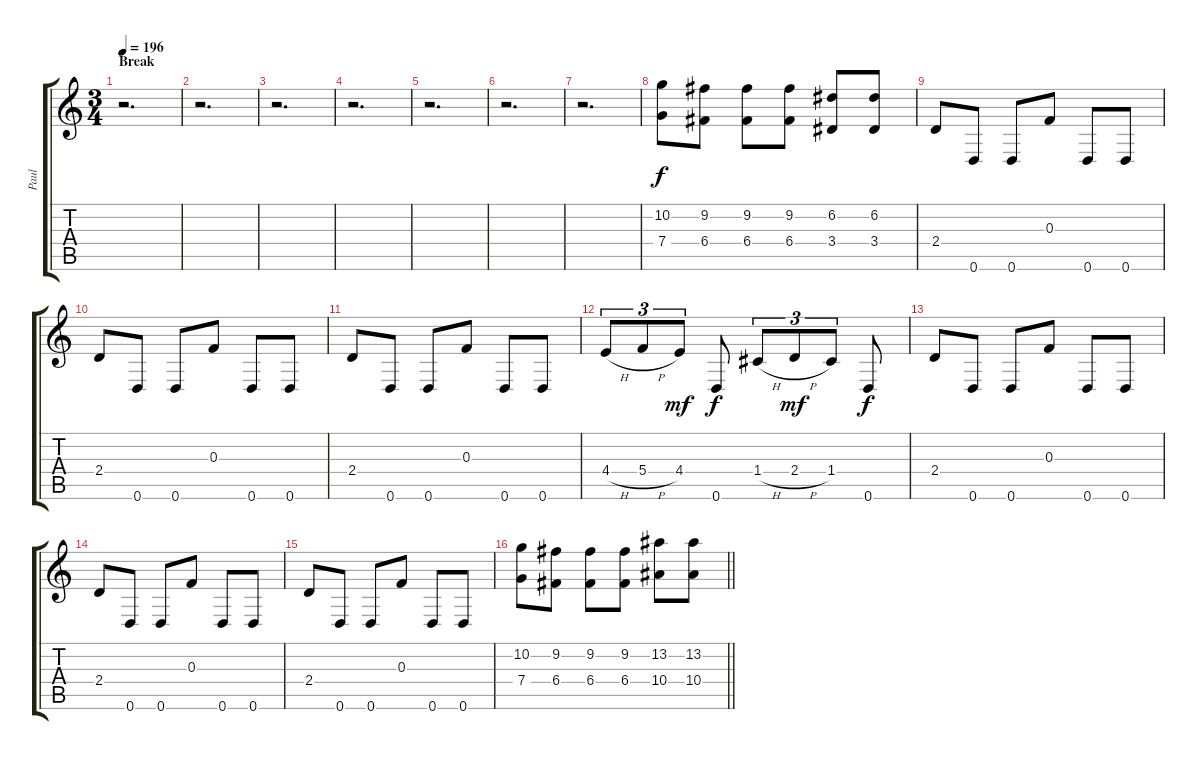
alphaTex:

\track ("Paul" "Paul") {instrument distortionguitar}
\staff {score tabs}
\tuning (D4 A3 F3 C3 G2 D2) {hide}
\ts (3 4)
\section ("" "Break")
\tempo 196
\clef g2
\ks c
r.2{d dy f} |
r.2{d} |
r.2{d} |
r.2{d} |
r.2{d} |
r.2{d} |
r.2{d} |
(10.2 7.4).8 (9.2 6.4).8 (9.2 6.4).8 (9.2 6.4).8 (6.2 3.4).8 (6.2 3.4).8 |
2.4.8 0.6.8 0.6.8 0.3.8 0.6.8 0.6.8 |
2.4.8 0.6.8 0.6.8 0.3.8 0.6.8 0.6.8 |
2.4.8 0.6.8 0.6.8 0.3.8 0.6.8 0.6.8 |
4.4{h}.8{tu (3 2)} 5.4{h}.8{tu (3 2)} 4.4.8{tu (3 2) dy mf} 0.6.8{dy f} 1.4{h}.8{tu (3 2)} 2.4{h}.8{tu (3 2) dy mf} 1.4.8{tu (3 2)} 0.6.8{dy f} |
2.4.8 0.6.8 0.6.8 0.3.8 0.6.8 0.6.8 |
2.4.8 0.6.8 0.6.8 0.3.8 0.6.8 0.6.8 |
2.4.8 0.6.8 0.6.8 0.3.8 0.6.8 0.6.8 |
\barLineRight lightlight
(10.2 7.4).8 (9.2 6.4).8 (9.2 6.4).8 (9.2 6.4).8 (13.2 10.4).8 (13.2 10.4).8
